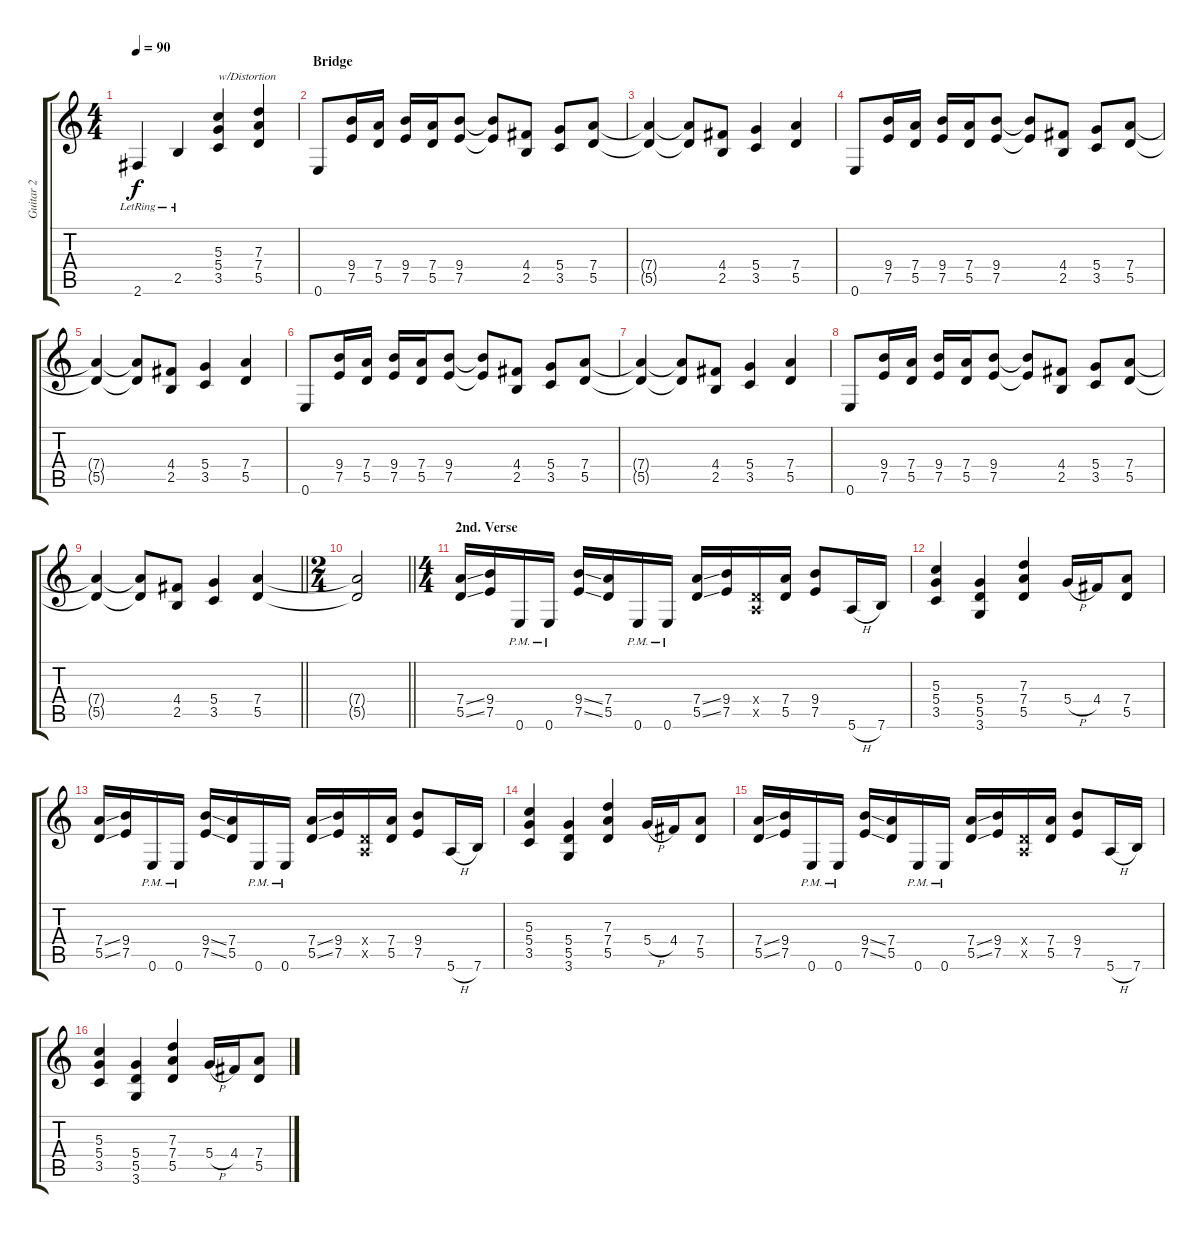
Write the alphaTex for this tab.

\track ("Guitar 2" "Guitar 2") {instrument overdrivenguitar}
\staff {score tabs}
\tuning (E4 B3 G3 D3 A2 E2) {hide}
\ts (4 4)
\tempo 90
\clef g2
\ks c
2.6{lr}.4{dy f} 2.5{lr}.4 (5.3 5.4 3.5).4{txt "w/Distortion" instrument overdrivenguitar} (7.3 7.4 5.5).4 |
\section ("" "Bridge")
0.6.8 (9.4 7.5).16 (7.4 5.5).16 (9.4 7.5).16 (7.4 5.5).16 (9.4 7.5).8 (9.4{t} 7.5{t}).8 (4.4 2.5).8 (5.4 3.5).8 (7.4 5.5).8 |
(7.4{t} 5.5{t}).4 (7.4{t} 5.5{t}).8 (4.4 2.5).8 (5.4 3.5).4 (7.4 5.5).4 |
0.6.8 (9.4 7.5).16 (7.4 5.5).16 (9.4 7.5).16 (7.4 5.5).16 (9.4 7.5).8 (9.4{t} 7.5{t}).8 (4.4 2.5).8 (5.4 3.5).8 (7.4 5.5).8 |
(7.4{t} 5.5{t}).4 (7.4{t} 5.5{t}).8 (4.4 2.5).8 (5.4 3.5).4 (7.4 5.5).4 |
0.6.8 (9.4 7.5).16 (7.4 5.5).16 (9.4 7.5).16 (7.4 5.5).16 (9.4 7.5).8 (9.4{t} 7.5{t}).8 (4.4 2.5).8 (5.4 3.5).8 (7.4 5.5).8 |
(7.4{t} 5.5{t}).4 (7.4{t} 5.5{t}).8 (4.4 2.5).8 (5.4 3.5).4 (7.4 5.5).4 |
0.6.8 (9.4 7.5).16 (7.4 5.5).16 (9.4 7.5).16 (7.4 5.5).16 (9.4 7.5).8 (9.4{t} 7.5{t}).8 (4.4 2.5).8 (5.4 3.5).8 (7.4 5.5).8 |
\barLineRight lightlight
(7.4{t} 5.5{t}).4 (7.4{t} 5.5{t}).8 (4.4 2.5).8 (5.4 3.5).4 (7.4 5.5).4 |
\ts (2 4)
\barLineRight lightlight
(7.4{t} 5.5{t}).2 |
\ts (4 4)
\section ("" "2nd. Verse")
(7.4{ss} 5.5{ss}).16 (9.4 7.5).16 0.6{pm}.16 0.6{pm}.16 (9.4{ss} 7.5{ss}).16 (7.4 5.5).16 0.6{pm}.16 0.6{pm}.16 (7.4{ss} 5.5{ss}).16 (9.4 7.5).16 (0.4{x} 0.5{x}).16 (7.4 5.5).16 (9.4 7.5).8 5.6{h}.16 7.6.16 |
(5.3 5.4 3.5).4 (5.4 5.5 3.6).4 (7.3 7.4 5.5).4 5.4{h}.16 4.4.16 (7.4 5.5).8 |
(7.4{ss} 5.5{ss}).16 (9.4 7.5).16 0.6{pm}.16 0.6{pm}.16 (9.4{ss} 7.5{ss}).16 (7.4 5.5).16 0.6{pm}.16 0.6{pm}.16 (7.4{ss} 5.5{ss}).16 (9.4 7.5).16 (0.4{x} 0.5{x}).16 (7.4 5.5).16 (9.4 7.5).8 5.6{h}.16 7.6.16 |
(5.3 5.4 3.5).4 (5.4 5.5 3.6).4 (7.3 7.4 5.5).4 5.4{h}.16 4.4.16 (7.4 5.5).8 |
(7.4{ss} 5.5{ss}).16 (9.4 7.5).16 0.6{pm}.16 0.6{pm}.16 (9.4{ss} 7.5{ss}).16 (7.4 5.5).16 0.6{pm}.16 0.6{pm}.16 (7.4{ss} 5.5{ss}).16 (9.4 7.5).16 (0.4{x} 0.5{x}).16 (7.4 5.5).16 (9.4 7.5).8 5.6{h}.16 7.6.16 |
(5.3 5.4 3.5).4 (5.4 5.5 3.6).4 (7.3 7.4 5.5).4 5.4{h}.16 4.4.16 (7.4 5.5).8
